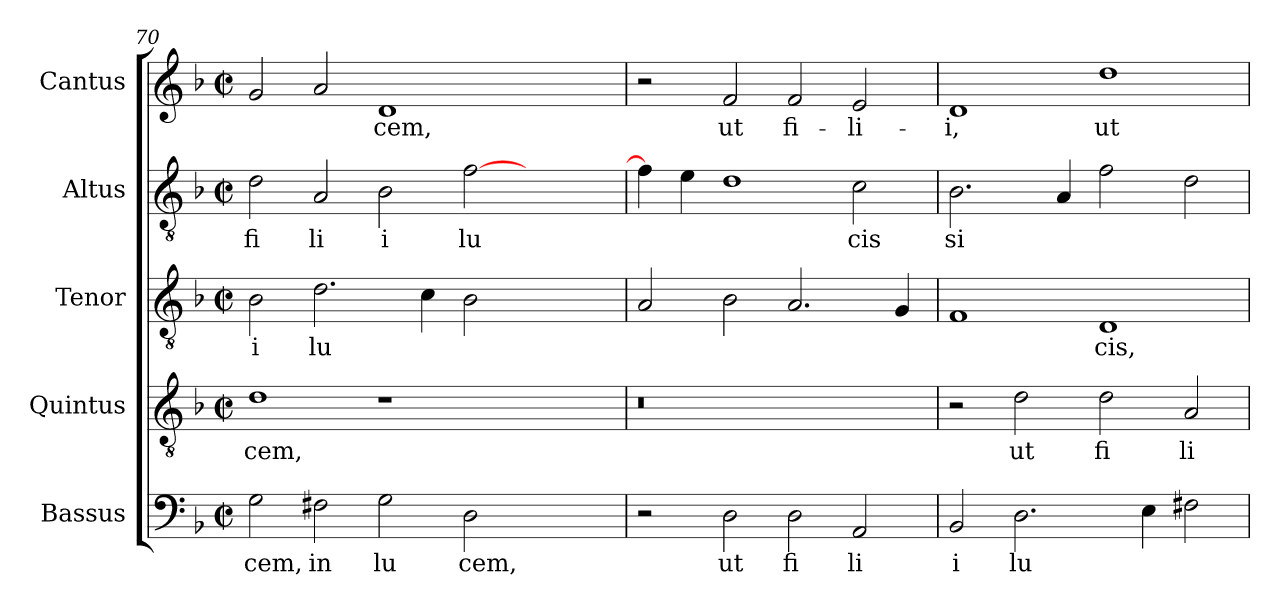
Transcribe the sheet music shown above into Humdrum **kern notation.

**kern	**text	**kern	**text	**kern	**text	**kern	**text	**kern	**text
*part5	*part5	*part4	*part4	*part3	*part3	*part2	*part2	*part1	*part1
*staff5	*staff5	*staff4	*staff4	*staff3	*staff3	*staff2	*staff2	*staff1	*staff1
*I"Bassus	*	*I"Quintus	*	*I"Tenor	*	*I"Altus	*	*I"Cantus	*
*clefF4	*	*clefGv2	*	*clefGv2	*	*clefGv2	*	*clefG2	*
*k[b-]	*	*k[b-]	*	*k[b-]	*	*k[b-]	*	*k[b-]	*
*F:	*	*F:	*	*F:	*	*F:	*	*F:	*
*M2/2	*	*M2/2	*	*M2/2	*	*M2/2	*	*M2/2	*
*met(c|)	*	*met(c|)	*	*met(c|)	*	*met(c|)	*	*met(c|)	*
=70	=70	=70	=70	=70	=70	=70	=70	=70	=70
!	!LO:LY:b:cj	!	!LO:LY:b:cj	!	!LO:LY:b:cj	!	!LO:LY:b:cj	!	!
2G\	cem,	1d	cem,	2B-\	i	2d\	fi	2g/	.
!	!LO:LY:b:cj	!	!	!	!LO:LY:b:cj	!	!LO:LY:b:cj	!	!
2F#X\	in	.	.	2.d\	lu	2A/	li	2a/	.
!	!LO:LY:b:cj	!LO:N:vis=1	!	!	!	!	!LO:LY:b:cj	!	!LO:LY:b:cj
2G\	lu	0r	.	.	.	2B-\	i	1d	-cem,
.	.	.	.	4c\	.	.	.	.	.
!	!LO:LY:b:cj	!	!	!	!	!	!LO:LY:b:cj	!	!
2D\	cem,	.	.	2B-\	.	[>2f\	lu	.	.
1ryy	.	.	.	1ryy	.	1ryy	.	1ryy	.
=71	=71	=71	=71	=71	=71	=71	=71	=71	=71
2r	.	0r	.	2A/	.	4f\]	.	2r	.
.	.	.	.	.	.	4e\	.	.	.
!	!LO:LY:b:cj	!	!	!	!	!	!	!	!LO:LY:b:cj
2D\	ut	.	.	2B-\	.	1d	.	2f/	ut
!	!LO:LY:b:cj	!	!	!	!	!	!	!	!LO:LY:b:cj
2D\	fi	.	.	2.A/	.	.	.	2f/	fi-
!	!LO:LY:b:cj	!	!	!	!	!	!LO:LY:b:cj	!	!LO:LY:b:cj
2AA/	li	.	.	.	.	2c\	cis	2e/	-li-
.	.	.	.	4G/	.	.	.	.	.
=72	=72	=72	=72	=72	=72	=72	=72	=72	=72
!	!LO:LY:b:cj	!	!	!	!	!	!LO:LY:b:cj	!	!LO:LY:b:cj
2BB-/	i	2r	.	1F	.	2.B-\	si	1d	-i,
!	!LO:LY:b:cj	!	!LO:LY:b:cj	!	!	!	!	!	!
2.D\	lu	2d\	ut	.	.	.	.	.	.
.	.	.	.	.	.	4A/	.	.	.
!	!	!	!LO:LY:b:cj	!	!LO:LY:b:cj	!	!	!	!LO:LY:b:cj
.	.	2d\	fi	1D	cis,	2f\	.	1dd	ut
4E\	.	.	.	.	.	.	.	.	.
!	!	!	!LO:LY:b:cj	!	!	!	!	!	!
2F#X\	.	2A/	li	.	.	2d\	.	.	.
=	=	=	=	=	=	=	=	=	=
*-	*-	*-	*-	*-	*-	*-	*-	*-	*-
